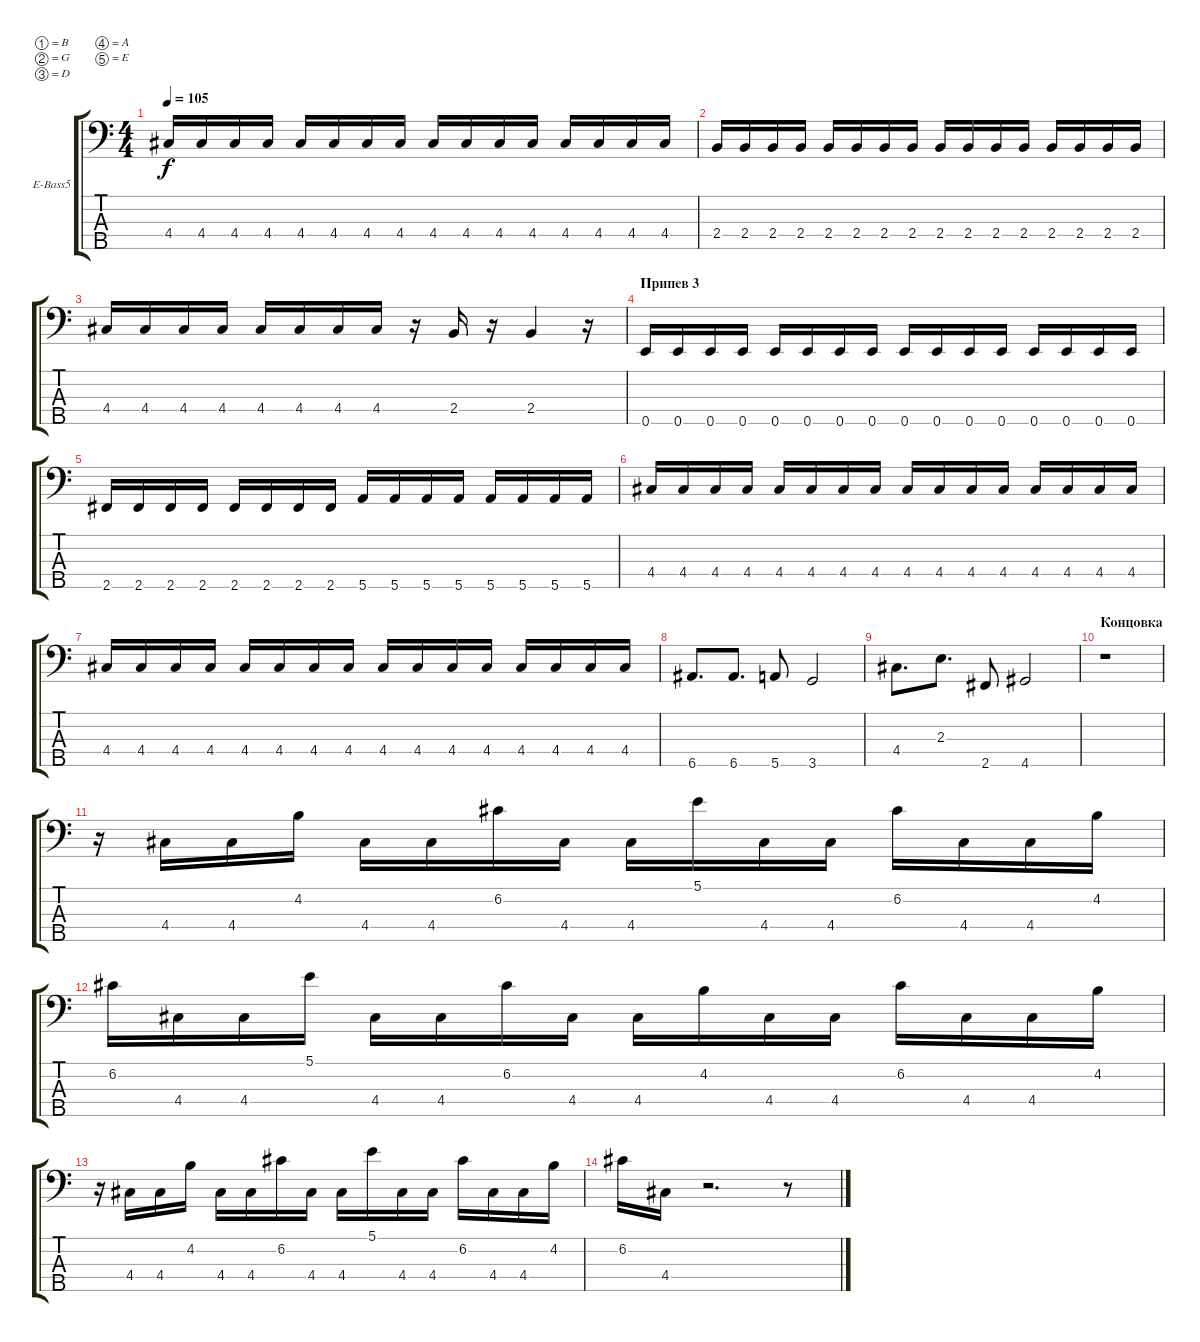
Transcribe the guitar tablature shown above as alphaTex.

\bracketExtendMode groupsimilarinstruments
\firstSystemTrackNameOrientation horizontal
\otherSystemsTrackNameOrientation horizontal
\track ("bass" "E-Bass5") {instrument electricbassfinger}
\staff {score tabs}
\tuning (B2 G2 D2 A1 E1)
\ts (4 4)
\tempo 105
\clef f4
\ks c
4.4.16{dy f} 4.4.16 4.4.16 4.4.16 4.4.16 4.4.16 4.4.16 4.4.16 4.4.16 4.4.16 4.4.16 4.4.16 4.4.16 4.4.16 4.4.16 4.4.16 |
2.4.16 2.4.16 2.4.16 2.4.16 2.4.16 2.4.16 2.4.16 2.4.16 2.4.16 2.4.16 2.4.16 2.4.16 2.4.16 2.4.16 2.4.16 2.4.16 |
4.4.16 4.4.16 4.4.16 4.4.16 4.4.16 4.4.16 4.4.16 4.4.16 r.16 2.4.16 r.16 2.4.4 r.16 |
\section ("" "Припев 3")
0.5.16 0.5.16 0.5.16 0.5.16 0.5.16 0.5.16 0.5.16 0.5.16 0.5.16 0.5.16 0.5.16 0.5.16 0.5.16 0.5.16 0.5.16 0.5.16 |
2.5.16 2.5.16 2.5.16 2.5.16 2.5.16 2.5.16 2.5.16 2.5.16 5.5.16 5.5.16 5.5.16 5.5.16 5.5.16 5.5.16 5.5.16 5.5.16 |
4.4.16 4.4.16 4.4.16 4.4.16 4.4.16 4.4.16 4.4.16 4.4.16 4.4.16 4.4.16 4.4.16 4.4.16 4.4.16 4.4.16 4.4.16 4.4.16 |
4.4.16 4.4.16 4.4.16 4.4.16 4.4.16 4.4.16 4.4.16 4.4.16 4.4.16 4.4.16 4.4.16 4.4.16 4.4.16 4.4.16 4.4.16 4.4.16 |
6.5.8{d} 6.5.8{d} 5.5.8 3.5.2 |
4.4.8{d} 2.3.8{d} 2.5.8 4.5.2 |
\section ("" "Концовка")
r.1 |
r.16 4.4.16 4.4.16 4.2.16 4.4.16 4.4.16 6.2.16 4.4.16 4.4.16 5.1.16 4.4.16 4.4.16 6.2.16 4.4.16 4.4.16 4.2.16 |
6.2.16 4.4.16 4.4.16 5.1.16 4.4.16 4.4.16 6.2.16 4.4.16 4.4.16 4.2.16 4.4.16 4.4.16 6.2.16 4.4.16 4.4.16 4.2.16 |
r.16 4.4.16 4.4.16 4.2.16 4.4.16 4.4.16 6.2.16 4.4.16 4.4.16 5.1.16 4.4.16 4.4.16 6.2.16 4.4.16 4.4.16 4.2.16 |
6.2.16 4.4.16 r.2{d} r.8
